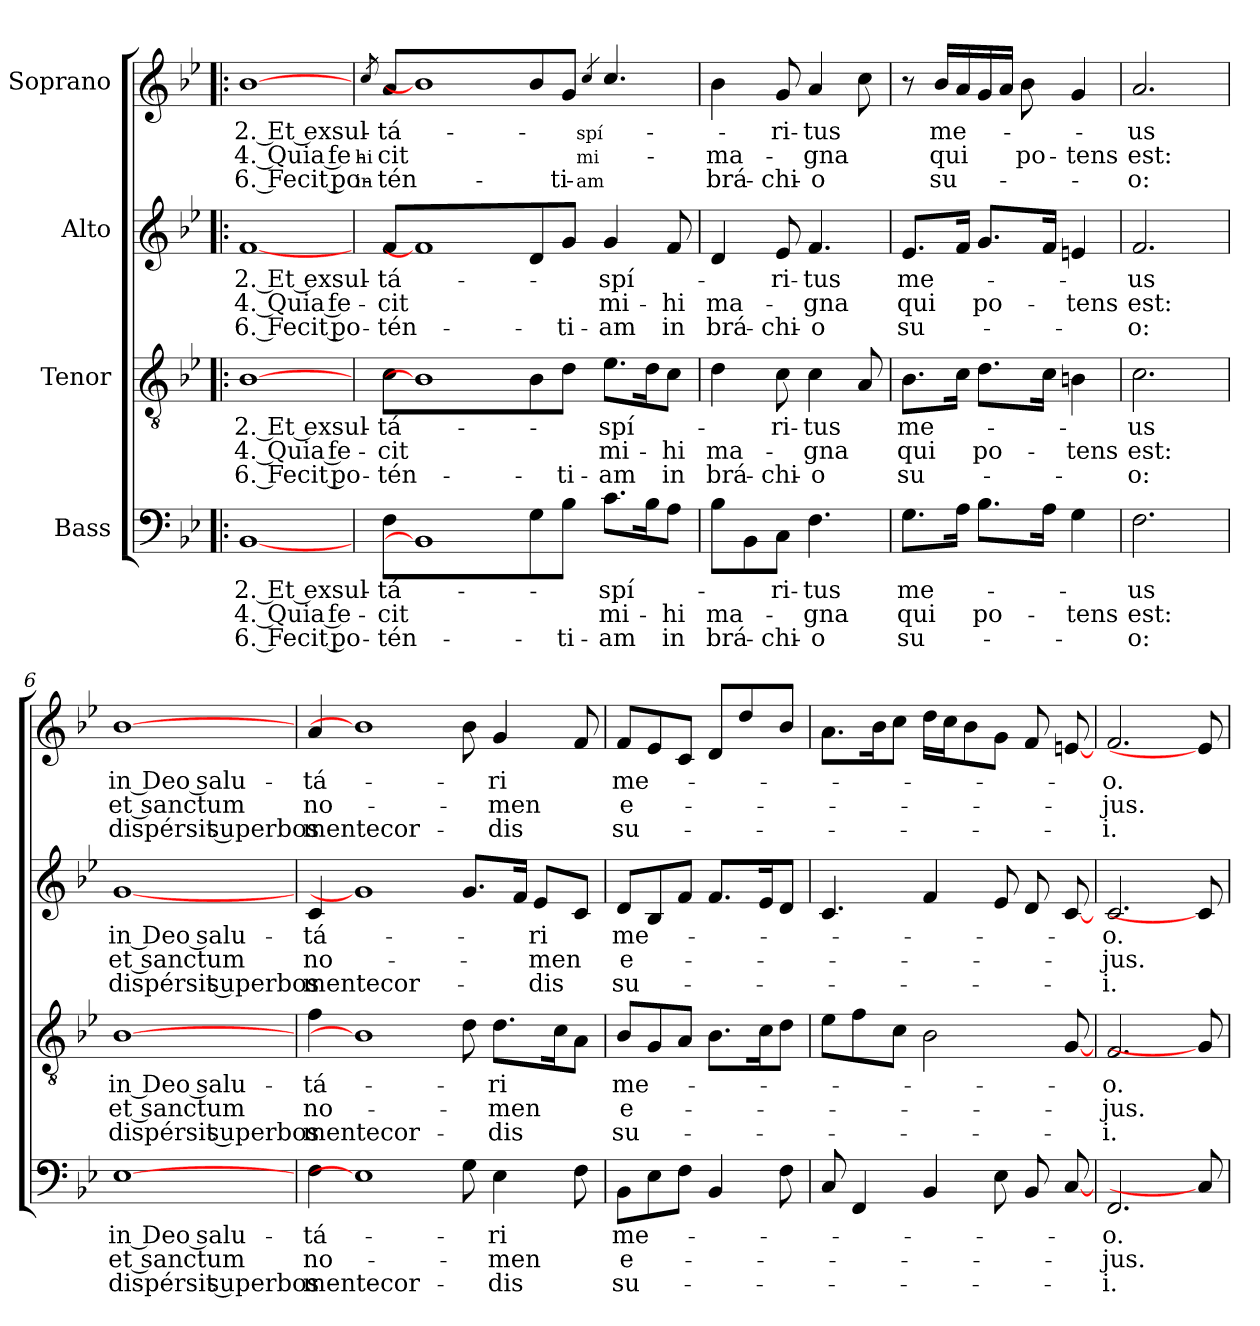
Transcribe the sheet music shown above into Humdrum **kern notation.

**kern	**text	**text	**text	**kern	**text	**text	**text	**kern	**text	**text	**text	**kern	**text	**text	**text
*part4	*part4	*part4	*part4	*part3	*part3	*part3	*part3	*part2	*part2	*part2	*part2	*part1	*part1	*part1	*part1
*staff4	*staff4	*staff4	*staff4	*staff3	*staff3	*staff3	*staff3	*staff2	*staff2	*staff2	*staff2	*staff1	*staff1	*staff1	*staff1
*I"Bass	*	*	*	*I"Tenor	*	*	*	*I"Alto	*	*	*	*I"Soprano	*	*	*
!!LO:PB:g=z
*clefF4	*	*	*	*clefGv2	*	*	*	*clefG2	*	*	*	*clefG2	*	*	*
*k[b-e-]	*	*	*	*k[b-e-]	*	*	*	*k[b-e-]	*	*	*	*k[b-e-]	*	*	*
*B-:	*	*	*	*B-:	*	*	*	*B-:	*	*	*	*B-:	*	*	*
=1!|:	=1!|:	=1!|:	=1!|:	=1!|:	=1!|:	=1!|:	=1!|:	=1!|:	=1!|:	=1!|:	=1!|:	=1!|:	=1!|:	=1!|:	=1!|:
!	!LO:LY:b:rj	!LO:LY:b:rj	!LO:LY:b:rj	!	!LO:LY:b:rj	!LO:LY:b:rj	!LO:LY:b:rj	!	!LO:LY:b:rj	!LO:LY:b:rj	!LO:LY:b:rj	!	!LO:LY:b:rj	!LO:LY:b:rj	!LO:LY:b:rj
[1BB-	2. Et exsul-	4. Quia fe-	6. Fecit po-	[1B-	2. Et exsul-	4. Quia fe-	6. Fecit po-	[1f	2. Et exsul-	4. Quia fe-	6. Fecit po-	[1b-	2. Et exsul-	4. Quia fe-	6. Fecit po-
=2	=2	=2	=2	=2	=2	=2	=2	=2	=2	=2	=2	=2	=2	=2	=2
*	*	*	*	*	*	*	*	*	*	*	*	*^	*	*	*
!	!	!	!	!	!	!	!	!	!	!	!	!	!	!	!LO:LY:b	!LO:LY:b
.	.	.	.	.	.	.	.	.	.	.	.	.	8qcc/	.	-hi	in
!	!LO:LY:b	!LO:LY:b	!LO:LY:b	!	!LO:LY:b	!LO:LY:b	!LO:LY:b	!	!LO:LY:b	!LO:LY:b	!LO:LY:b	!	!	!LO:LY:b	!LO:LY:b	!LO:LY:b
8F\L	-tá-	-cit	-tén-	8c\L	-tá-	-cit	-tén-	8f/L	-tá-	-cit	-tén-	8a/L	1..ryy	-tá-	-cit	-tén-
1BB-]	.	.	.	1B-]	.	.	.	1f]	.	.	.	1b-]	.	.	.	.
8G\	.	.	.	8B-\	.	.	.	8d/	.	.	.	8b-/	.	.	.	.
!	!	!	!LO:LY:b	!	!	!	!LO:LY:b	!	!	!	!LO:LY:b	!	!	!	!	!LO:LY:b
8B-\J	.	.	-ti-	8d\J	.	.	-ti-	8g/J	.	.	-ti-	8g/J	.	.	.	-ti-
!	!	!	!	!	!	!	!	!	!	!	!	!	!	!LO:LY:b	!LO:LY:b	!LO:LY:b
.	.	.	.	.	.	.	.	.	.	.	.	4qcc/	.	spí-	mi-	-am
!	!LO:LY:b	!LO:LY:b	!LO:LY:b	!	!LO:LY:b	!LO:LY:b	!LO:LY:b	!	!LO:LY:b	!LO:LY:b	!LO:LY:b	!	!	!	!	!
8.c\L	spí-	mi-	-am	8.e-\L	spí-	mi-	-am	4g/	spí-	mi-	-am	4.cc/	.	.	.	.
16B-\k	.	.	.	16d\k	.	.	.	.	.	.	.	.	.	.	.	.
!	!	!LO:LY:b	!LO:LY:b	!	!	!LO:LY:b	!LO:LY:b	!	!	!LO:LY:b	!LO:LY:b	!	!	!	!	!
8A\J	.	-hi	in	8c\J	.	-hi	in	8f/	.	-hi	in	.	.	.	.	.
*	*	*	*	*	*	*	*	*	*	*	*	*v	*v	*	*	*
=3	=3	=3	=3	=3	=3	=3	=3	=3	=3	=3	=3	=3	=3	=3	=3
!	!	!LO:LY:b	!LO:LY:b	!	!	!LO:LY:b	!LO:LY:b	!	!	!LO:LY:b	!LO:LY:b	!	!	!LO:LY:b	!LO:LY:b
8B-\L	.	ma-	brá-	4d\	.	ma-	brá-	4d/	.	ma-	brá-	4b-\	.	ma-	brá-
8BB-\	.	.	.	.	.	.	.	.	.	.	.	.	.	.	.
!	!LO:LY:b	!	!LO:LY:b	!	!LO:LY:b	!	!LO:LY:b	!	!LO:LY:b	!	!LO:LY:b	!	!LO:LY:b	!	!LO:LY:b
8C\J	-ri-	.	-chi-	8c\	-ri-	.	-chi-	8e-/	-ri-	.	-chi-	8g/	-ri-	.	-chi-
!	!LO:LY:b	!LO:LY:b	!LO:LY:b	!	!LO:LY:b	!LO:LY:b	!LO:LY:b	!	!LO:LY:b	!LO:LY:b	!LO:LY:b	!	!LO:LY:b	!LO:LY:b	!LO:LY:b
4.F\	-tus	-gna	-o	4c\	-tus	-gna	-o	4.f/	-tus	-gna	-o	4a/	-tus	-gna	-o
.	.	.	.	8A/	.	.	.	.	.	.	.	8cc\	.	.	.
=4	=4	=4	=4	=4	=4	=4	=4	=4	=4	=4	=4	=4	=4	=4	=4
!	!LO:LY:b	!LO:LY:b	!LO:LY:b	!	!LO:LY:b	!LO:LY:b	!LO:LY:b	!	!LO:LY:b	!LO:LY:b	!LO:LY:b	!	!	!	!
8.G\L	me-	qui	su-	8.B-\L	me-	qui	su-	8.e-/L	me-	qui	su-	8r	.	.	.
!	!	!	!	!	!	!	!	!	!	!	!	!	!LO:LY:b	!LO:LY:b	!LO:LY:b
.	.	.	.	.	.	.	.	.	.	.	.	16b-/LL	me-	qui	su-
16A\Jk	.	.	.	16c\Jk	.	.	.	16f/Jk	.	.	.	16a/	.	.	.
!	!	!LO:LY:b	!	!	!	!LO:LY:b	!	!	!	!LO:LY:b	!	!	!	!	!
8.B-\L	.	po-	.	8.d\L	.	po-	.	8.g/L	.	po-	.	16g/	.	.	.
.	.	.	.	.	.	.	.	.	.	.	.	16a/JJ	.	.	.
!	!	!	!	!	!	!	!	!	!	!	!	!	!	!LO:LY:b	!
.	.	.	.	.	.	.	.	.	.	.	.	8b-\	.	po-	.
16A\Jk	.	.	.	16c\Jk	.	.	.	16f/Jk	.	.	.	.	.	.	.
!	!	!LO:LY:b	!	!	!	!LO:LY:b	!	!	!	!LO:LY:b	!	!	!	!LO:LY:b	!
4G\	.	-tens	.	4Bn\	.	-tens	.	4en/	.	-tens	.	4g/	.	-tens	.
=5	=5	=5	=5	=5	=5	=5	=5	=5	=5	=5	=5	=5	=5	=5	=5
!	!LO:LY:b	!LO:LY:b	!LO:LY:b	!	!LO:LY:b	!LO:LY:b	!LO:LY:b	!	!LO:LY:b	!LO:LY:b	!LO:LY:b	!	!LO:LY:b	!LO:LY:b	!LO:LY:b
2.F\	-us	est:	-o:	2.c\	-us	est:	-o:	2.f/	-us	est:	-o:	2.a/	-us	est:	-o:
!!LO:LB:g=z
=6	=6	=6	=6	=6	=6	=6	=6	=6	=6	=6	=6	=6	=6	=6	=6
!	!LO:LY:b	!LO:LY:b	!LO:LY:b	!	!LO:LY:b	!LO:LY:b	!LO:LY:b	!	!LO:LY:b	!LO:LY:b	!LO:LY:b	!	!LO:LY:b	!LO:LY:b	!LO:LY:b
[1E-	in Deo salu-	et sanctum	dispérsit superbos	[1B-	in Deo salu-	et sanctum	dispérsit superbos	[1g	in Deo salu-	et sanctum	dispérsit superbos	[1b-	in Deo salu-	et sanctum	dispérsit superbos
=7	=7	=7	=7	=7	=7	=7	=7	=7	=7	=7	=7	=7	=7	=7	=7
!	!LO:LY:b	!LO:LY:b	!LO:LY:b	!	!LO:LY:b	!LO:LY:b	!LO:LY:b	!	!LO:LY:b	!LO:LY:b	!LO:LY:b	!	!LO:LY:b	!LO:LY:b	!LO:LY:b
4F\	-tá-	no-	mentecor-	4f\	-tá-	no-	mentecor-	4c/	-tá-	no-	mentecor-	4a/	-tá-	no-	mentecor-
1E-]	.	.	.	1B-]	.	.	.	1g]	.	.	.	1b-]	.	.	.
8G\	.	.	.	8d\	.	.	.	8.g/L	.	.	.	8b-\	.	.	.
!	!LO:LY:b	!LO:LY:b	!LO:LY:b	!	!LO:LY:b	!LO:LY:b	!LO:LY:b	!	!	!	!	!	!LO:LY:b	!LO:LY:b	!LO:LY:b
4E-\	-ri	-men	-dis	8.d\L	-ri	-men	-dis	.	.	.	.	4g/	-ri	-men	-dis
.	.	.	.	.	.	.	.	16f/Jk	.	.	.	.	.	.	.
!	!	!	!	!	!	!	!	!	!LO:LY:b	!LO:LY:b	!LO:LY:b	!	!	!	!
.	.	.	.	.	.	.	.	8e-/L	-ri	-men	-dis	.	.	.	.
.	.	.	.	16c\k	.	.	.	.	.	.	.	.	.	.	.
8F\	.	.	.	8A\J	.	.	.	8c/J	.	.	.	8f/	.	.	.
=8	=8	=8	=8	=8	=8	=8	=8	=8	=8	=8	=8	=8	=8	=8	=8
!	!LO:LY:b	!LO:LY:b	!LO:LY:b	!	!LO:LY:b	!LO:LY:b	!LO:LY:b	!	!LO:LY:b	!LO:LY:b	!LO:LY:b	!	!LO:LY:b	!LO:LY:b	!LO:LY:b
8BB-\L	me-	e-	su-	8B-/L	me-	e-	su-	8d/L	me-	e-	su-	8f/L	me-	e-	su-
8E-\	.	.	.	8G/	.	.	.	8B-/	.	.	.	8e-/	.	.	.
8F\J	.	.	.	8A/J	.	.	.	8f/J	.	.	.	8c/J	.	.	.
4BB-/	.	.	.	8.B-\L	.	.	.	8.f/L	.	.	.	8d/L	.	.	.
.	.	.	.	.	.	.	.	.	.	.	.	8dd/	.	.	.
.	.	.	.	16c\k	.	.	.	16e-/k	.	.	.	.	.	.	.
8F\	.	.	.	8d\J	.	.	.	8d/J	.	.	.	8b-/J	.	.	.
=9	=9	=9	=9	=9	=9	=9	=9	=9	=9	=9	=9	=9	=9	=9	=9
8C/	.	.	.	8e-\L	.	.	.	4.c/	.	.	.	8.a\L	.	.	.
4FF/	.	.	.	8f\	.	.	.	.	.	.	.	.	.	.	.
.	.	.	.	.	.	.	.	.	.	.	.	16b-\k	.	.	.
.	.	.	.	8c\J	.	.	.	.	.	.	.	8cc\J	.	.	.
4BB-/	.	.	.	2B-\	.	.	.	4f/	.	.	.	16dd\LL	.	.	.
.	.	.	.	.	.	.	.	.	.	.	.	16cc\J	.	.	.
.	.	.	.	.	.	.	.	.	.	.	.	8b-\	.	.	.
8E-\	.	.	.	.	.	.	.	8e-/	.	.	.	8g\J	.	.	.
8BB-/	.	.	.	.	.	.	.	8d/	.	.	.	8f/	.	.	.
[8C/	.	.	.	[8G/	.	.	.	[8c/	.	.	.	[8en/	.	.	.
=10	=10	=10	=10	=10	=10	=10	=10	=10	=10	=10	=10	=10	=10	=10	=10
!	!LO:LY:b	!LO:LY:b	!LO:LY:b	!	!LO:LY:b	!LO:LY:b	!LO:LY:b	!	!LO:LY:b	!LO:LY:b	!LO:LY:b	!	!LO:LY:b	!LO:LY:b	!LO:LY:b
2.FF/	-o.	-jus.	-i.	2.F/	-o.	-jus.	-i.	2.c/	-o.	-jus.	-i.	2.f/	-o.	-jus.	-i.
8C/]	.	.	.	8G/]	.	.	.	8c/]	.	.	.	8e/]	.	.	.
=	=	=	=	=	=	=	=	=	=	=	=	=	=	=	=
*-	*-	*-	*-	*-	*-	*-	*-	*-	*-	*-	*-	*-	*-	*-	*-
